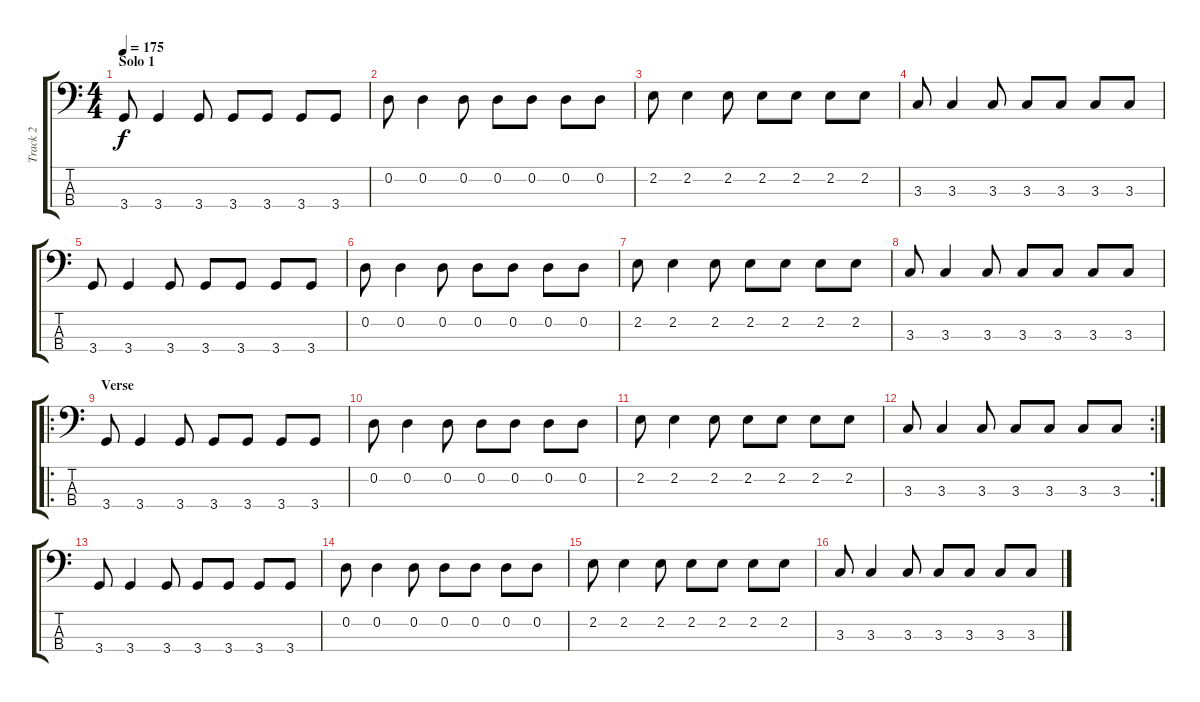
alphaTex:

\track ("Track 2" "Track 2") {instrument electricbasspick}
\staff {score tabs}
\tuning (G2 D2 A1 E1) {hide}
\ts (4 4)
\section ("" "Solo 1")
\tempo 175
\clef f4
\ks c
3.4.8{dy f} 3.4.4 3.4.8 3.4.8 3.4.8 3.4.8 3.4.8 |
0.2.8 0.2.4 0.2.8 0.2.8 0.2.8 0.2.8 0.2.8 |
2.2.8 2.2.4 2.2.8 2.2.8 2.2.8 2.2.8 2.2.8 |
3.3.8 3.3.4 3.3.8 3.3.8 3.3.8 3.3.8 3.3.8 |
3.4.8 3.4.4 3.4.8 3.4.8 3.4.8 3.4.8 3.4.8 |
0.2.8 0.2.4 0.2.8 0.2.8 0.2.8 0.2.8 0.2.8 |
2.2.8 2.2.4 2.2.8 2.2.8 2.2.8 2.2.8 2.2.8 |
3.3.8 3.3.4 3.3.8 3.3.8 3.3.8 3.3.8 3.3.8 |
\ro
\section ("" "Verse")
3.4.8 3.4.4 3.4.8 3.4.8 3.4.8 3.4.8 3.4.8 |
0.2.8 0.2.4 0.2.8 0.2.8 0.2.8 0.2.8 0.2.8 |
2.2.8 2.2.4 2.2.8 2.2.8 2.2.8 2.2.8 2.2.8 |
\rc 2
3.3.8 3.3.4 3.3.8 3.3.8 3.3.8 3.3.8 3.3.8 |
3.4.8 3.4.4 3.4.8 3.4.8 3.4.8 3.4.8 3.4.8 |
0.2.8 0.2.4 0.2.8 0.2.8 0.2.8 0.2.8 0.2.8 |
2.2.8 2.2.4 2.2.8 2.2.8 2.2.8 2.2.8 2.2.8 |
3.3.8 3.3.4 3.3.8 3.3.8 3.3.8 3.3.8 3.3.8
